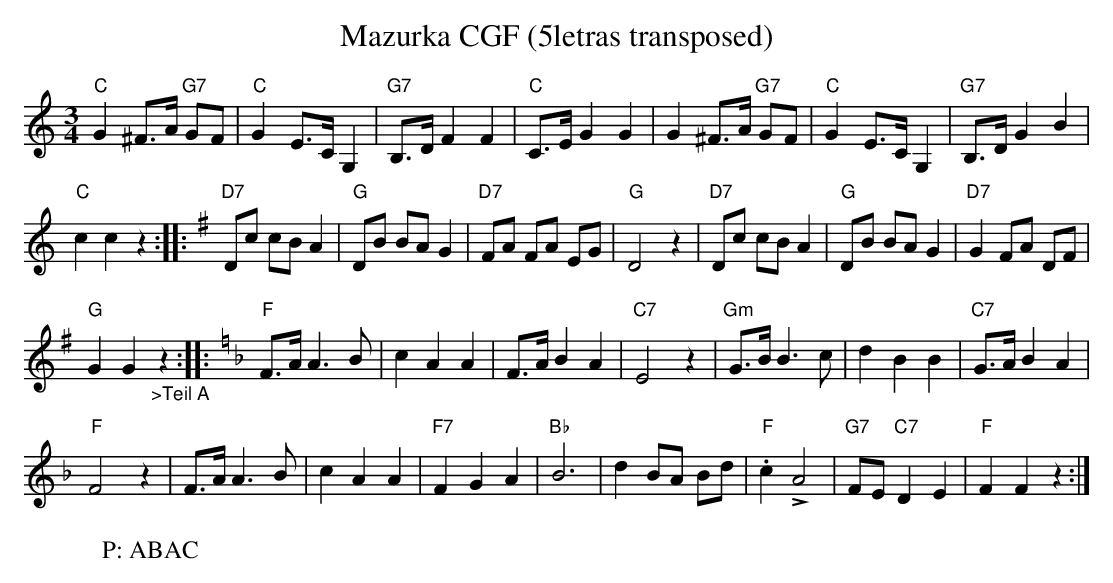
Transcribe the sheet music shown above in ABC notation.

X:1
T:Mazurka CGF (5letras transposed)
M:3/4
L:1/8
K:C transpose=3 %%MIDI gchordon
"C"G2 ^F>A "G7"GF | "C"G2E>CG,2 | "G7"B,>D F2F2 | "C"C>E G2G2 | G2 ^F>A "G7"GF | "C"G2 E>C G,2 | "G7"B,>D G2B2 |
"C"c2c2z2 :: [K:G] "D7"Dc cB A2 | "G"DB BA G2 | "D7"FA FA EG | "G"D4z2 | "D7"Dc cB A2 | "G"DB BA G2 | "D7"G2 FA DF |
"G"G2G2"_>Teil A"z2 :: [K:F] "F"F>A A3B | c2A2A2 | F>AB2A2 | "C7"E4z2 | "Gm"G>B B3c | d2B2B2 | "C7"G>A B2A2 |
"F"F4z2 | F>A A3B | c2A2A2 | "F7"F2G2A2 | "Bb"B6 | d2BA Bd | "F".c2 !>!A4 | "G7"FE"C7"D2E2 | "F"F2F2z2 :|
W: P: ABAC
